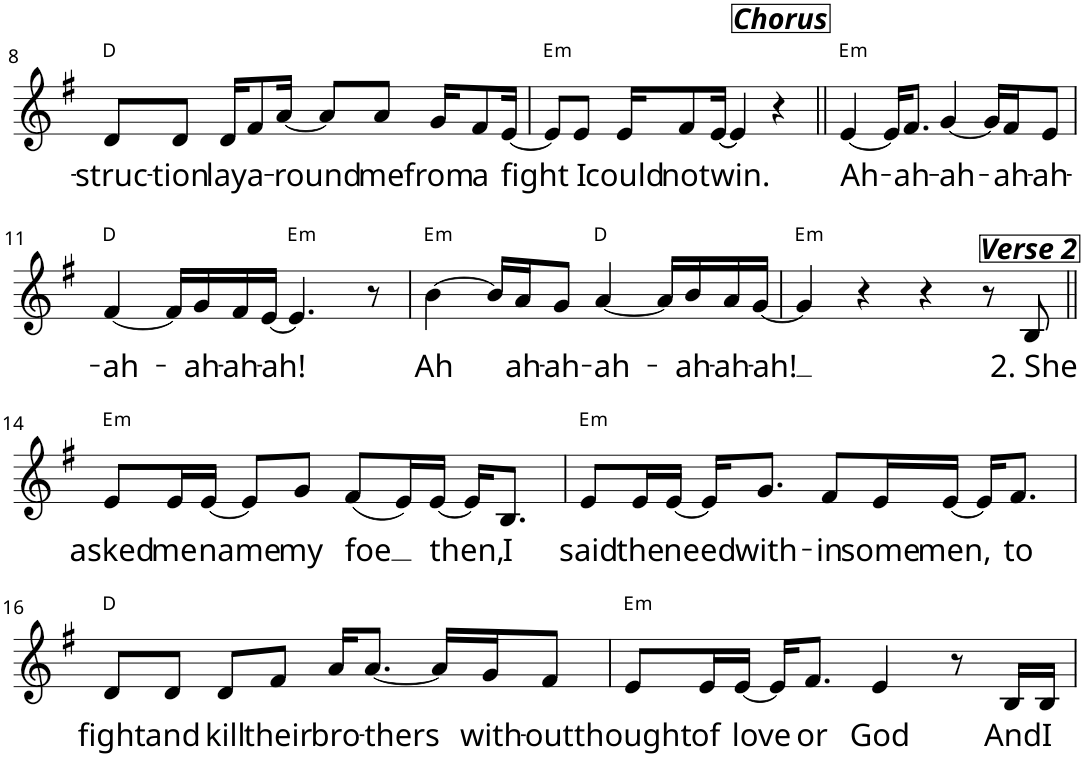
**kern	**text	**harte
*part1	*part1	*part1
*staff1	*staff1	*
*I"P1	*	*
!!LO:PB:g=z
*clefG2	*	*
*k[f#]	*	*
*G:	*	*
*M4/4	*	*
=8	=8	=8
!	!LO:LY:b	!
8d/L	-struc-	D:maj
!	!LO:LY:b	!
8d/J	-tion	.
!	!LO:LY:b	!
16d/KL	lay	.
!	!LO:LY:b	!
8f#/	a-	.
!	!LO:LY:b	!
[16a/Jk	-round	.
8a/L]	.	.
!	!LO:LY:b	!
8a/J	me	.
!	!LO:LY:b	!
16g/KL	from	.
!	!LO:LY:b	!
8f#/	a	.
!	!LO:LY:b	!
[16e/Jk	fight	.
=9	=9	=9
!	!	!LO:H:kt=m
8e/L]	.	E:min
!	!LO:LY:b	!
8e/J	I	.
!	!LO:LY:b	!
16e/KL	could	.
!	!LO:LY:b	!
8f#/	not	.
!	!LO:LY:b	!
[16e/Jk	win.	.
4e/]	.	.
4r	.	.
=10||	=10||	=10||
!LO:TX:a:Bi:t=Chorus	!	!
!	!LO:LY:b	!LO:H:kt=m
[4e/	Ah-	E:min
16e/KL]	.	.
!	!LO:LY:b	!
8.f#/J	-ah-	.
!	!LO:LY:b	!
[4g/	-ah-	.
16g/LL]	.	.
!	!LO:LY:b	!
16f#/J	-ah-	.
!	!LO:LY:b	!
8e/J	-ah-	.
!!LO:LB:g=z
=11	=11	=11
!	!LO:LY:b	!
[4f#/	-ah-	D:maj
16f#/LL]	.	.
!	!LO:LY:b	!
16g/	-ah-	.
!	!LO:LY:b	!
16f#/	-ah-	.
!	!LO:LY:b	!
[16e/JJ	-ah!	.
!	!	!LO:H:kt=m
4.e/]	.	E:min
8r	.	.
=12	=12	=12
!	!LO:LY:b	!LO:H:kt=m
[4b\	Ah	E:min
16b/LL]	.	.
!	!LO:LY:b	!
16a/J	ah-	.
!	!LO:LY:b	!
8g/J	-ah-	.
!	!LO:LY:b	!
[4a/	-ah-	D:maj
16a/LL]	.	.
!	!LO:LY:b	!
16b/	-ah-	.
!	!LO:LY:b	!
16a/	-ah-	.
!	!LO:LY:b	!
[16g/JJ	-ah!	.
=13	=13	=13
!	!	!LO:H:kt=m
4g/]	.	E:min
4r	.	.
4r	.	.
8r	.	.
!LO:TX:a:Bi:t=Verse 2	!	!
!	!LO:LY:b	!
8B/	2. She	.
!!LO:LB:g=z
=14||	=14||	=14||
!	!LO:LY:b	!LO:H:kt=m
8e/L	asked	E:min
!	!LO:LY:b	!
16e/L	me	.
!	!LO:LY:b	!
[16e/JJ	name	.
8e/L]	.	.
!	!LO:LY:b	!
8g/J	my	.
!	!LO:LY:b	!
(8f#/L	foe	.
16e/L)	.	.
!	!LO:LY:b	!
[16e/JJ	then,	.
16e/KL]	.	.
!	!LO:LY:b	!
8.B/J	I	.
=15	=15	=15
!	!LO:LY:b	!LO:H:kt=m
8e/L	said	E:min
!	!LO:LY:b	!
16e/L	the	.
!	!LO:LY:b	!
[16e/JJ	need	.
16e/KL]	.	.
!	!LO:LY:b	!
8.g/J	with-	.
!	!LO:LY:b	!
8f#/L	-in	.
!	!LO:LY:b	!
16e/L	some	.
!	!LO:LY:b	!
[16e/JJ	men,	.
16e/KL]	.	.
!	!LO:LY:b	!
8.f#/J	to	.
!!LO:LB:g=z
=16	=16	=16
!	!LO:LY:b	!
8d/L	fight	D:maj
!	!LO:LY:b	!
8d/J	and	.
!	!LO:LY:b	!
8d/L	kill	.
!	!LO:LY:b	!
8f#/J	their	.
!	!LO:LY:b	!
16a/KL	bro-	.
!	!LO:LY:b	!
[8.a/J	-thers	.
16a/LL]	.	.
!	!LO:LY:b	!
16g/J	with-	.
!	!LO:LY:b	!
8f#/J	-out	.
=17	=17	=17
!	!LO:LY:b	!LO:H:kt=m
8e/L	thought	E:min
!	!LO:LY:b	!
16e/L	of	.
!	!LO:LY:b	!
[16e/JJ	love	.
16e/KL]	.	.
!	!LO:LY:b	!
8.f#/J	or	.
!	!LO:LY:b	!
4e/	God	.
8r	.	.
!	!LO:LY:b	!
16B/LL	And	.
!	!LO:LY:b	!
16B/JJ	I	.
=	=	=
*-	*-	*-
